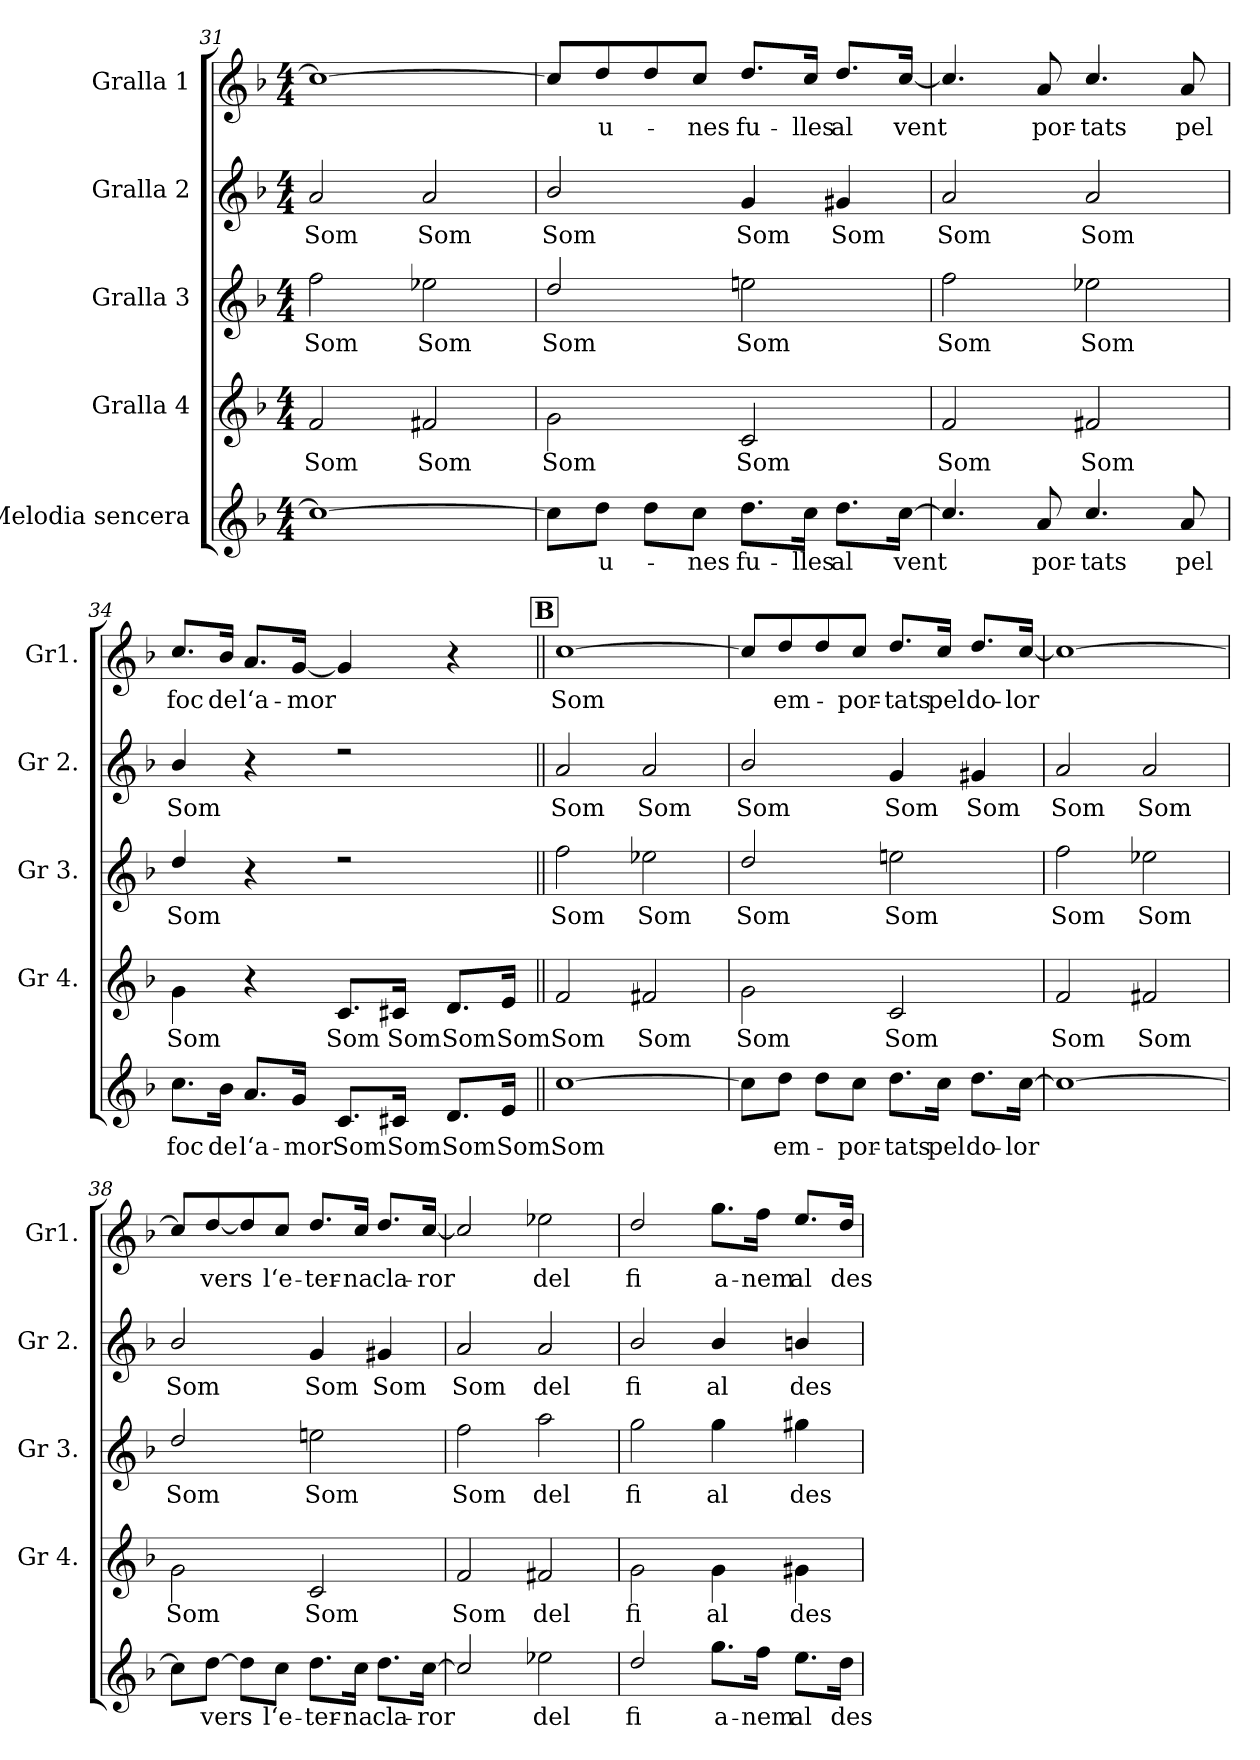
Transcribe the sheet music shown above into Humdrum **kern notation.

**kern	**text	**kern	**text	**kern	**text	**kern	**text	**kern	**text
*part5	*part5	*part4	*part4	*part3	*part3	*part2	*part2	*part1	*part1
*staff5	*staff5	*staff4	*staff4	*staff3	*staff3	*staff2	*staff2	*staff1	*staff1
*I"Melodia sencera	*	*I"Gralla 4	*	*I"Gralla 3	*	*I"Gralla 2	*	*I"Gralla 1	*
*	*	*I'Gr 4.	*	*I'Gr 3.	*	*I'Gr 2.	*	*I'Gr1.	*
*clefG2	*	*clefG2	*	*clefG2	*	*clefG2	*	*clefG2	*
*k[b-]	*	*k[b-]	*	*k[b-]	*	*k[b-]	*	*k[b-]	*
*M4/4	*	*M4/4	*	*M4/4	*	*M4/4	*	*M4/4	*
=31	=31	=31	=31	=31	=31	=31	=31	=31	=31
!	!	!	!LO:LY:b	!	!LO:LY:b	!	!LO:LY:b	!	!
1cc_	.	2f/	Som	2ff\	Som	2a/	Som	1cc_	.
!	!	!	!LO:LY:b	!	!LO:LY:b	!	!LO:LY:b	!	!
.	.	2f#X/	Som	2ee-X\	Som	2a/	Som	.	.
=32	=32	=32	=32	=32	=32	=32	=32	=32	=32
!	!	!	!LO:LY:b	!	!LO:LY:b	!	!LO:LY:b	!	!
8cc\L]	.	2g\	Som	2dd/	Som	2b-/	Som	8cc/L]	.
!	!	!	!	!	!	!	!	!	!LO:LY:b
8dd\J	u-	.	.	.	.	.	.	8dd/	u-
8dd\L	.	.	.	.	.	.	.	8dd/	.
!	!	!	!	!	!	!	!	!	!LO:LY:b
8cc\J	-nes	.	.	.	.	.	.	8cc/J	-nes
!	!	!	!LO:LY:b	!	!LO:LY:b	!	!LO:LY:b	!	!LO:LY:b
8.dd\L	fu-	2c/	Som	2eeni\	Som	4g/	Som	8.dd/L	fu-
!	!	!	!	!	!	!	!	!	!LO:LY:b
16cc\Jk	-lles	.	.	.	.	.	.	16cc/Jk	-lles
!	!	!	!	!	!	!	!LO:LY:b	!	!LO:LY:b
8.dd\L	al	.	.	.	.	4g#X/	Som	8.dd/L	al
!	!	!	!	!	!	!	!	!	!LO:LY:b
[16cc\Jk	vent	.	.	.	.	.	.	[16cc/Jk	vent
!!LO:PB:g=z
=33	=33	=33	=33	=33	=33	=33	=33	=33	=33
!	!	!	!LO:LY:b	!	!LO:LY:b	!	!LO:LY:b	!	!
4.cc/]	.	2f/	Som	2ff\	Som	2a/	Som	4.cc/]	.
!	!	!	!	!	!	!	!	!	!LO:LY:b
8a/	por-	.	.	.	.	.	.	8a/	por-
!	!	!	!LO:LY:b	!	!LO:LY:b	!	!LO:LY:b	!	!LO:LY:b
4.cc/	-tats	2f#X/	Som	2ee-X\	Som	2a/	Som	4.cc/	-tats
!	!	!	!	!	!	!	!	!	!LO:LY:b
8a/	pel	.	.	.	.	.	.	8a/	pel
=34	=34	=34	=34	=34	=34	=34	=34	=34	=34
!	!	!	!LO:LY:b	!	!LO:LY:b	!	!LO:LY:b	!	!LO:LY:b
8.cc\L	foc	4g\	Som	4dd/	Som	4b-/	Som	8.cc/L	foc
!	!	!	!	!	!	!	!	!	!LO:LY:b
16b-\Jk	de	.	.	.	.	.	.	16b-/Jk	de
!	!	!	!	!	!	!	!	!	!LO:LY:b
8.a/L	l‘a-	4r	.	4r	.	4r	.	8.a/L	l‘a-
!	!	!	!	!	!	!	!	!	!LO:LY:b
16g/Jk	-mor	.	.	.	.	.	.	[16g/Jk	-mor
!	!	!	!LO:LY:b	!	!	!	!	!	!
8.c/L	Som	8.c/L	Som	2rdd	.	2rdd	.	4g/]	.
!	!	!	!LO:LY:b	!	!	!	!	!	!
16c#X/Jk	Som	16c#X/Jk	Som	.	.	.	.	.	.
!	!	!	!LO:LY:b	!	!	!	!	!	!
8.d/L	Som	8.d/L	Som	.	.	.	.	4r	.
!	!	!	!LO:LY:b	!	!	!	!	!	!
16e/Jk	Som	16e/Jk	Som	.	.	.	.	.	.
!!LO:REH:place=s1:a:B:fs=14:t=B
=35||	=35||	=35||	=35||	=35||	=35||	=35||	=35||	=35||	=35||
!	!	!	!LO:LY:b	!	!LO:LY:b	!	!LO:LY:b	!	!LO:LY:b
[1cc	Som	2f/	Som	2ff\	Som	2a/	Som	[1cc	Som
!	!	!	!LO:LY:b	!	!LO:LY:b	!	!LO:LY:b	!	!
.	.	2f#X/	Som	2ee-X\	Som	2a/	Som	.	.
=36	=36	=36	=36	=36	=36	=36	=36	=36	=36
!	!	!	!LO:LY:b	!	!LO:LY:b	!	!LO:LY:b	!	!
8cc\L]	.	2g\	Som	2dd/	Som	2b-/	Som	8cc/L]	.
!	!	!	!	!	!	!	!	!	!LO:LY:b
8dd\J	em-	.	.	.	.	.	.	8dd/	em-
8dd\L	.	.	.	.	.	.	.	8dd/	.
!	!	!	!	!	!	!	!	!	!LO:LY:b
8cc\J	-por-	.	.	.	.	.	.	8cc/J	-por-
!	!	!	!LO:LY:b	!	!LO:LY:b	!	!LO:LY:b	!	!LO:LY:b
8.dd\L	-tats	2c/	Som	2een\	Som	4g/	Som	8.dd/L	-tats
!	!	!	!	!	!	!	!	!	!LO:LY:b
16cc\Jk	pel	.	.	.	.	.	.	16cc/Jk	pel
!	!	!	!	!	!	!	!LO:LY:b	!	!LO:LY:b
8.dd\L	do-	.	.	.	.	4g#X/	Som	8.dd/L	do-
!	!	!	!	!	!	!	!	!	!LO:LY:b
[16cc\Jk	-lor	.	.	.	.	.	.	[16cc/Jk	-lor
=37	=37	=37	=37	=37	=37	=37	=37	=37	=37
!	!	!	!LO:LY:b	!	!LO:LY:b	!	!LO:LY:b	!	!
1cc_	.	2f/	Som	2ff\	Som	2a/	Som	1cc_	.
!	!	!	!LO:LY:b	!	!LO:LY:b	!	!LO:LY:b	!	!
.	.	2f#X/	Som	2ee-X\	Som	2a/	Som	.	.
!!LO:LB:g=z
=38	=38	=38	=38	=38	=38	=38	=38	=38	=38
!	!	!	!LO:LY:b	!	!LO:LY:b	!	!LO:LY:b	!	!
8cc\L]	.	2g\	Som	2dd/	Som	2b-/	Som	8cc/L]	.
!	!	!	!	!	!	!	!	!	!LO:LY:b
[8dd\J	vers	.	.	.	.	.	.	[8dd/	vers
8dd\L]	.	.	.	.	.	.	.	8dd/]	.
!	!	!	!	!	!	!	!	!	!LO:LY:b
8cc\J	l‘e-	.	.	.	.	.	.	8cc/J	l‘e-
!	!	!	!LO:LY:b	!	!LO:LY:b	!	!LO:LY:b	!	!LO:LY:b
8.dd\L	-ter-	2c/	Som	2eeni\	Som	4g/	Som	8.dd/L	-ter-
!	!	!	!	!	!	!	!	!	!LO:LY:b
16cc\Jk	-na	.	.	.	.	.	.	16cc/Jk	-na
!	!	!	!	!	!	!	!LO:LY:b	!	!LO:LY:b
8.dd\L	cla-	.	.	.	.	4g#X/	Som	8.dd/L	cla-
!	!	!	!	!	!	!	!	!	!LO:LY:b
[16cc\Jk	-ror	.	.	.	.	.	.	[16cc/Jk	-ror
=39	=39	=39	=39	=39	=39	=39	=39	=39	=39
!	!	!	!LO:LY:b	!	!LO:LY:b	!	!LO:LY:b	!	!
2cc/]	.	2f/	Som	2ff\	Som	2a/	Som	2cc/]	.
!	!	!	!LO:LY:b	!	!LO:LY:b	!	!LO:LY:b	!	!LO:LY:b
2ee-X\	del	2f#X/	del	2aa\	del	2a/	del	2ee-X\	del
=40	=40	=40	=40	=40	=40	=40	=40	=40	=40
!	!	!	!LO:LY:b	!	!LO:LY:b	!	!LO:LY:b	!	!LO:LY:b
2dd/	ﬁ	2g\	ﬁ	2gg\	ﬁ	2b-/	ﬁ	2dd/	ﬁ
!	!	!	!LO:LY:b	!	!LO:LY:b	!	!LO:LY:b	!	!LO:LY:b
8.gg\L	a-	4g\	al	4gg\	al	4b-/	al	8.gg\L	a-
!	!	!	!	!	!	!	!	!	!LO:LY:b
16ff\Jk	-nem	.	.	.	.	.	.	16ff\Jk	-nem
!	!	!	!LO:LY:b	!	!LO:LY:b	!	!LO:LY:b	!	!LO:LY:b
8.ee\L	al	4g#X\	des-	4gg#X\	des-	4bn/	des-	8.ee/L	al
!	!	!	!	!	!	!	!	!	!LO:LY:b
16dd\Jk	des-	.	.	.	.	.	.	16dd/Jk	des-
=	=	=	=	=	=	=	=	=	=
*-	*-	*-	*-	*-	*-	*-	*-	*-	*-
